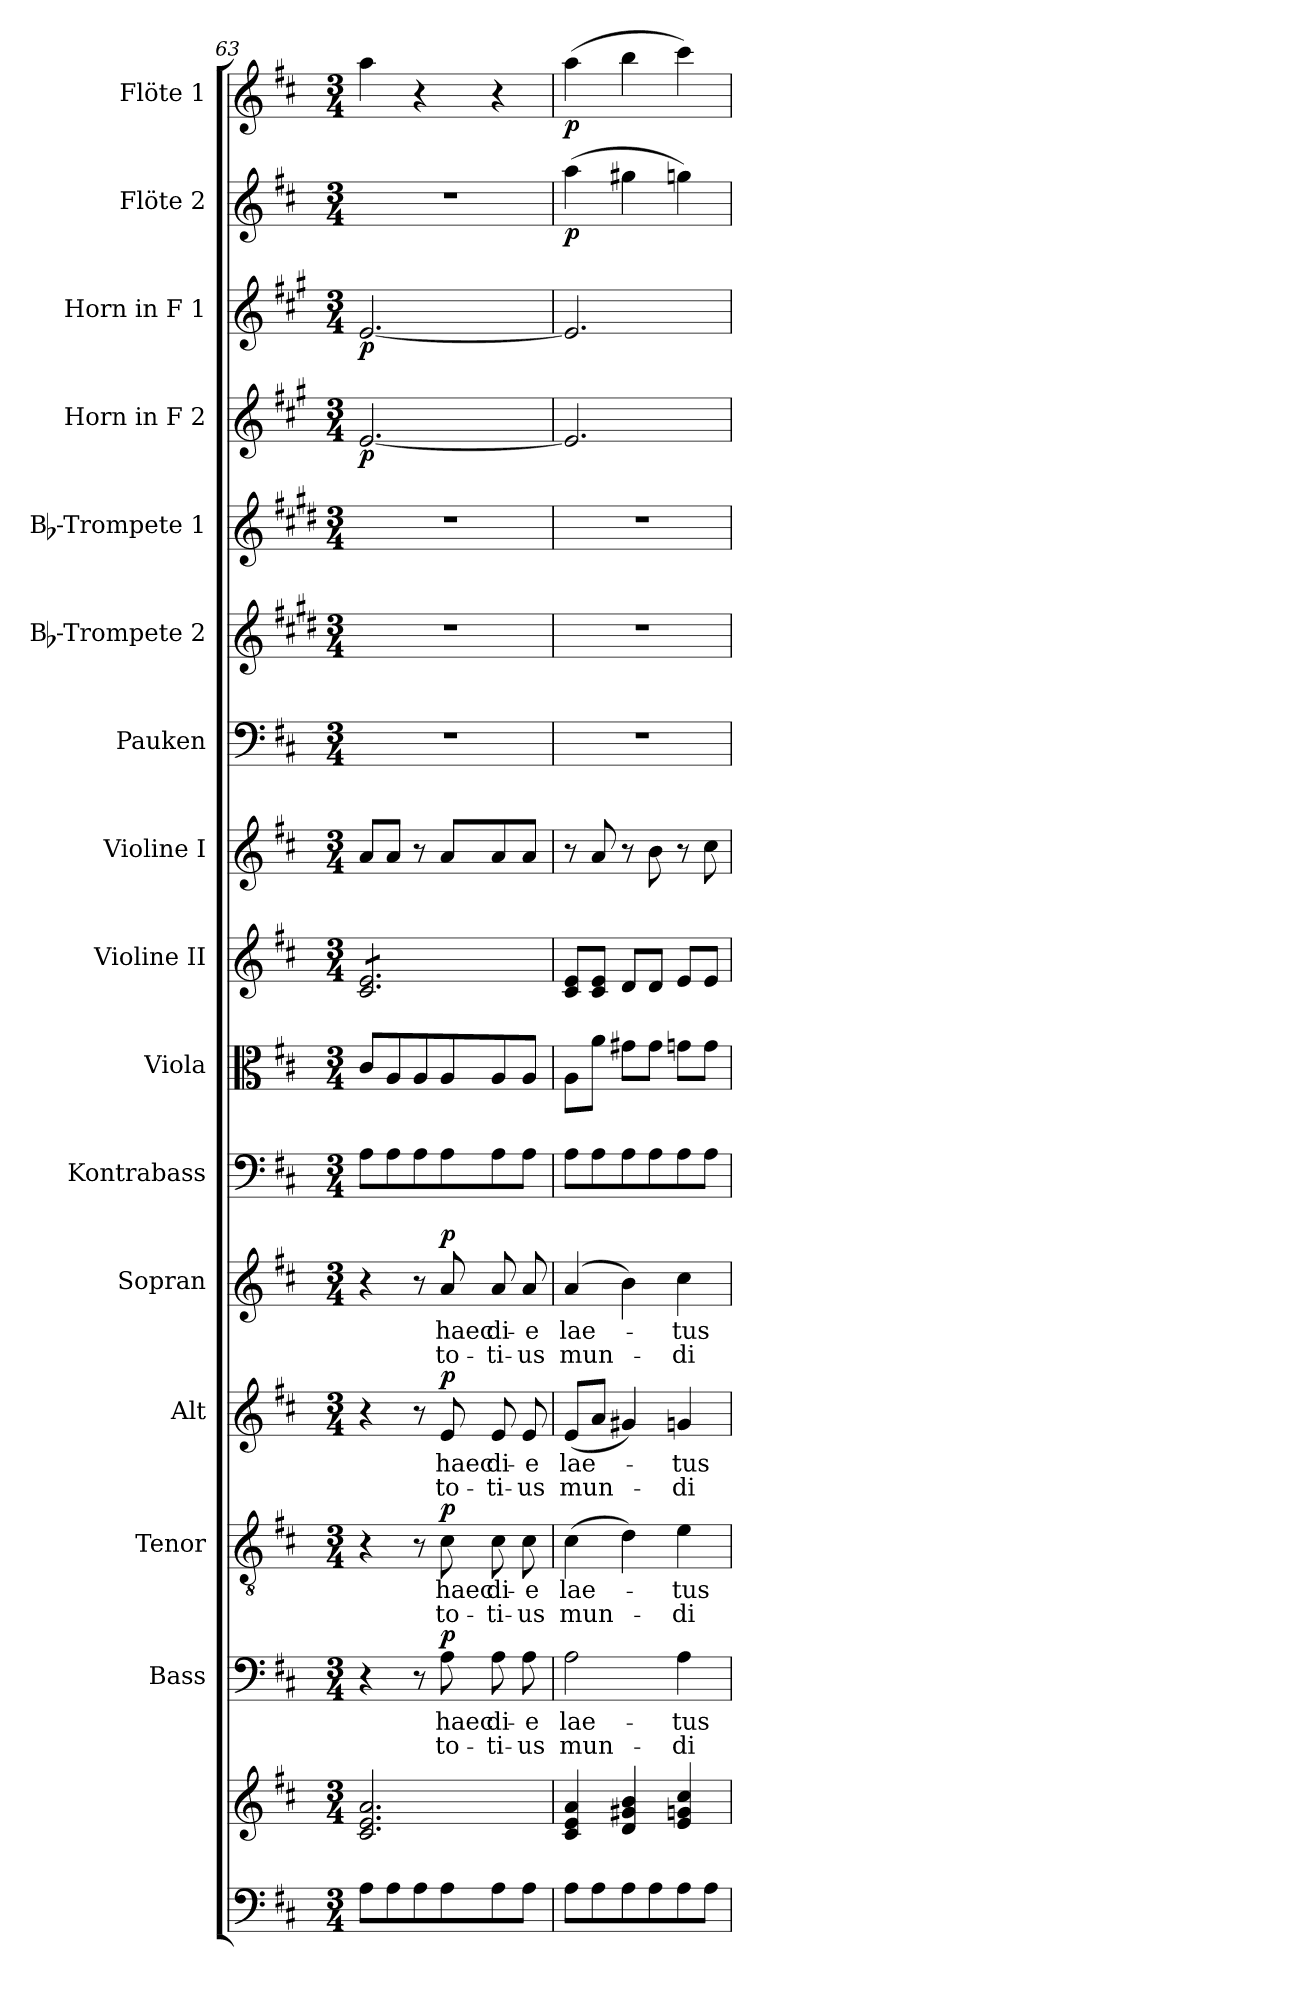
**kern	**kern	**kern	**text	**text	**dynam	**kern	**text	**text	**dynam	**kern	**text	**text	**dynam	**kern	**text	**text	**dynam	**kern	**kern	**kern	**kern	**kern	**kern	**kern	**kern	**dynam	**kern	**dynam	**kern	**dynam	**kern	**dynam
*part16	*part16	*part15	*part15	*part15	*part15	*part14	*part14	*part14	*part14	*part13	*part13	*part13	*part13	*part12	*part12	*part12	*part12	*part11	*part10	*part9	*part8	*part7	*part6	*part5	*part4	*part4	*part3	*part3	*part2	*part2	*part1	*part1
*staff17	*staff16	*staff15	*staff15	*staff15	*staff15	*staff14	*staff14	*staff14	*staff14	*staff13	*staff13	*staff13	*staff13	*staff12	*staff12	*staff12	*staff12	*staff11	*staff10	*staff9	*staff8	*staff7	*staff6	*staff5	*staff4	*staff4	*staff3	*staff3	*staff2	*staff2	*staff1	*staff1
*	*	*I"Bass	*	*	*	*I"Tenor	*	*	*	*I"Alt	*	*	*	*I"Sopran	*	*	*	*I"Kontrabass	*I"Viola	*I"Violine II	*I"Violine I	*I"Pauken	*I"Bb-Trompete 2	*I"Bb-Trompete 1	*I"Horn in F 2	*	*I"Horn in F 1	*	*I"Flöte 2	*	*I"Flöte 1	*
*	*	*I'B.	*	*	*	*I'T.	*	*	*	*I'A.	*	*	*	*I'S.	*	*	*	*I'Kb.	*I'Vla.	*I'Vl. II	*I'Vl. I	*I'Pk.	*I'Bb Trp. 2	*I'Bb Trp. 1	*	*	*	*	*I'Fl. 2	*	*I'Fl. 1	*
!!LO:PB:g=z
*clefF4	*clefG2	*clefF4	*	*	*	*clefGv2	*	*	*	*clefG2	*	*	*	*clefG2	*	*	*	*clefF4	*clefC3	*clefG2	*clefG2	*clefF4	*clefG2	*clefG2	*clefG2	*	*clefG2	*	*clefG2	*	*clefG2	*
*	*	*	*	*	*	*	*	*	*	*	*	*	*	*	*	*	*	*ITrd7c12	*	*	*	*	*ITrd1c2	*ITrd1c2	*ITrd4c7	*	*ITrd4c7	*	*	*	*	*
*k[f#c#]	*k[f#c#]	*k[f#c#]	*	*	*	*k[f#c#]	*	*	*	*k[f#c#]	*	*	*	*k[f#c#]	*	*	*	*k[f#c#]	*k[f#c#]	*k[f#c#]	*k[f#c#]	*k[f#c#]	*k[f#c#]	*k[f#c#]	*k[f#c#]	*	*k[f#c#]	*	*k[f#c#]	*	*k[f#c#]	*
*D:	*D:	*D:	*	*	*	*D:	*	*	*	*D:	*	*	*	*D:	*	*	*	*D:	*D:	*D:	*D:	*D:	*D:	*D:	*D:	*	*D:	*	*D:	*	*D:	*
*M3/4	*M3/4	*M3/4	*	*	*	*M3/4	*	*	*	*M3/4	*	*	*	*M3/4	*	*	*	*M3/4	*M3/4	*M3/4	*M3/4	*M3/4	*M3/4	*M3/4	*M3/4	*	*M3/4	*	*M3/4	*	*M3/4	*
=63	=63	=63	=63	=63	=63	=63	=63	=63	=63	=63	=63	=63	=63	=63	=63	=63	=63	=63	=63	=63	=63	=63	=63	=63	=63	=63	=63	=63	=63	=63	=63	=63
!	!	!	!	!	!	!	!	!	!	!	!	!	!	!	!	!	!	!	!	!	!	!	!	!	!	!LO:DY:b	!	!LO:DY:b	!	!	!	!
*	*	*	*	*	*	*	*	*	*	*	*	*	*	*	*	*	*	*	*	*tremolo	*	*	*	*	*	*	*	*	*	*	*	*
8A\L	2.c#/ 2.e/ 2.a/	4r	.	.	.	4r	.	.	.	4r	.	.	.	4r	.	.	.	8AA\L	8c#/L	8c#/ 8e/L	8a/L	2.r	2.r	2.r	[2.A/	p	[2.A/	p	2.r	.	4aa\	.
8A\	.	.	.	.	.	.	.	.	.	.	.	.	.	.	.	.	.	8AA\	8A/	8c#/ 8e/	8a/J	.	.	.	.	.	.	.	.	.	.	.
8A\	.	8r	.	.	.	8r	.	.	.	8r	.	.	.	8r	.	.	.	8AA\	8A/	8c#/ 8e/	8r	.	.	.	.	.	.	.	.	.	4r	.
!	!	!	!LO:LY:b	!LO:LY:b	!LO:DY:a	!	!LO:LY:b	!LO:LY:b	!LO:DY:a	!	!LO:LY:b	!LO:LY:b	!LO:DY:a	!	!LO:LY:b	!LO:LY:b	!LO:DY:a	!	!	!	!	!	!	!	!	!	!	!	!	!	!	!
8A\	.	8A\	haec	to-	p	8c#\	haec	to-	p	8e/	haec	to-	p	8a/	haec	to-	p	8AA\	8A/	8c#/ 8e/	8a/L	.	.	.	.	.	.	.	.	.	.	.
!	!	!	!LO:LY:b	!LO:LY:b	!	!	!LO:LY:b	!LO:LY:b	!	!	!LO:LY:b	!LO:LY:b	!	!	!LO:LY:b	!LO:LY:b	!	!	!	!	!	!	!	!	!	!	!	!	!	!	!	!
8A\	.	8A\	di-	-ti-	.	8c#\	di-	-ti-	.	8e/	di-	-ti-	.	8a/	di-	-ti-	.	8AA\	8A/	8c#/ 8e/	8a/	.	.	.	.	.	.	.	.	.	4r	.
!	!	!	!LO:LY:b	!LO:LY:b	!	!	!LO:LY:b	!LO:LY:b	!	!	!LO:LY:b	!LO:LY:b	!	!	!LO:LY:b	!LO:LY:b	!	!	!	!	!	!	!	!	!	!	!	!	!	!	!	!
8A\J	.	8A\	-e	-us	.	8c#\	-e	-us	.	8e/	-e	-us	.	8a/	-e	-us	.	8AA\J	8A/J	8c#/ 8e/J	8a/J	.	.	.	.	.	.	.	.	.	.	.
*	*	*	*	*	*	*	*	*	*	*	*	*	*	*	*	*	*	*	*	*Xtremolo	*	*	*	*	*	*	*	*	*	*	*	*
=64	=64	=64	=64	=64	=64	=64	=64	=64	=64	=64	=64	=64	=64	=64	=64	=64	=64	=64	=64	=64	=64	=64	=64	=64	=64	=64	=64	=64	=64	=64	=64	=64
!	!	!	!LO:LY:b	!LO:LY:b	!	!	!LO:LY:b	!LO:LY:b	!	!	!LO:LY:b	!LO:LY:b	!	!	!LO:LY:b	!LO:LY:b	!	!	!	!	!	!	!	!	!	!	!	!	!	!LO:DY:b	!	!LO:DY:b
8A\L	4c#/ 4e/ 4a/	2A\	lae-	mun-	.	(>4c#\	lae-	mun-	.	(<8e/L	lae-	mun-	.	(4a/	lae-	mun-	.	8AA\L	8A\L	8c#/ 8e/L	8r	2.r	2.r	2.r	2.A/]	.	2.A/]	.	(>4aa\	p	(>4aa\	p
8A\	.	.	.	.	.	.	.	.	.	8a/J	.	.	.	.	.	.	.	8AA\	8a\J	8c#/ 8e/J	8a/	.	.	.	.	.	.	.	.	.	.	.
8A\	4d/ 4g#X/ 4b/	.	.	.	.	4d\)	.	.	.	4g#X/)	.	.	.	4b\)	.	.	.	8AA\	8g#X\L	8d/L	8r	.	.	.	.	.	.	.	4gg#X\	.	4bb\	.
8A\	.	.	.	.	.	.	.	.	.	.	.	.	.	.	.	.	.	8AA\	8g#\J	8d/J	8b\	.	.	.	.	.	.	.	.	.	.	.
!	!	!	!LO:LY:b	!LO:LY:b	!	!	!LO:LY:b	!LO:LY:b	!	!	!LO:LY:b	!LO:LY:b	!	!	!LO:LY:b	!LO:LY:b	!	!	!	!	!	!	!	!	!	!	!	!	!	!	!	!
8A\	4e/ 4gn/ 4cc#/	4A\	-tus	-di	.	4e\	-tus	-di	.	4gn/	-tus	-di	.	4cc#\	-tus	-di	.	8AA\	8gn\L	8e/L	8r	.	.	.	.	.	.	.	4ggn\)	.	4ccc#\)	.
8A\J	.	.	.	.	.	.	.	.	.	.	.	.	.	.	.	.	.	8AA\J	8g\J	8e/J	8cc#\	.	.	.	.	.	.	.	.	.	.	.
=	=	=	=	=	=	=	=	=	=	=	=	=	=	=	=	=	=	=	=	=	=	=	=	=	=	=	=	=	=	=	=	=
*-	*-	*-	*-	*-	*-	*-	*-	*-	*-	*-	*-	*-	*-	*-	*-	*-	*-	*-	*-	*-	*-	*-	*-	*-	*-	*-	*-	*-	*-	*-	*-	*-
